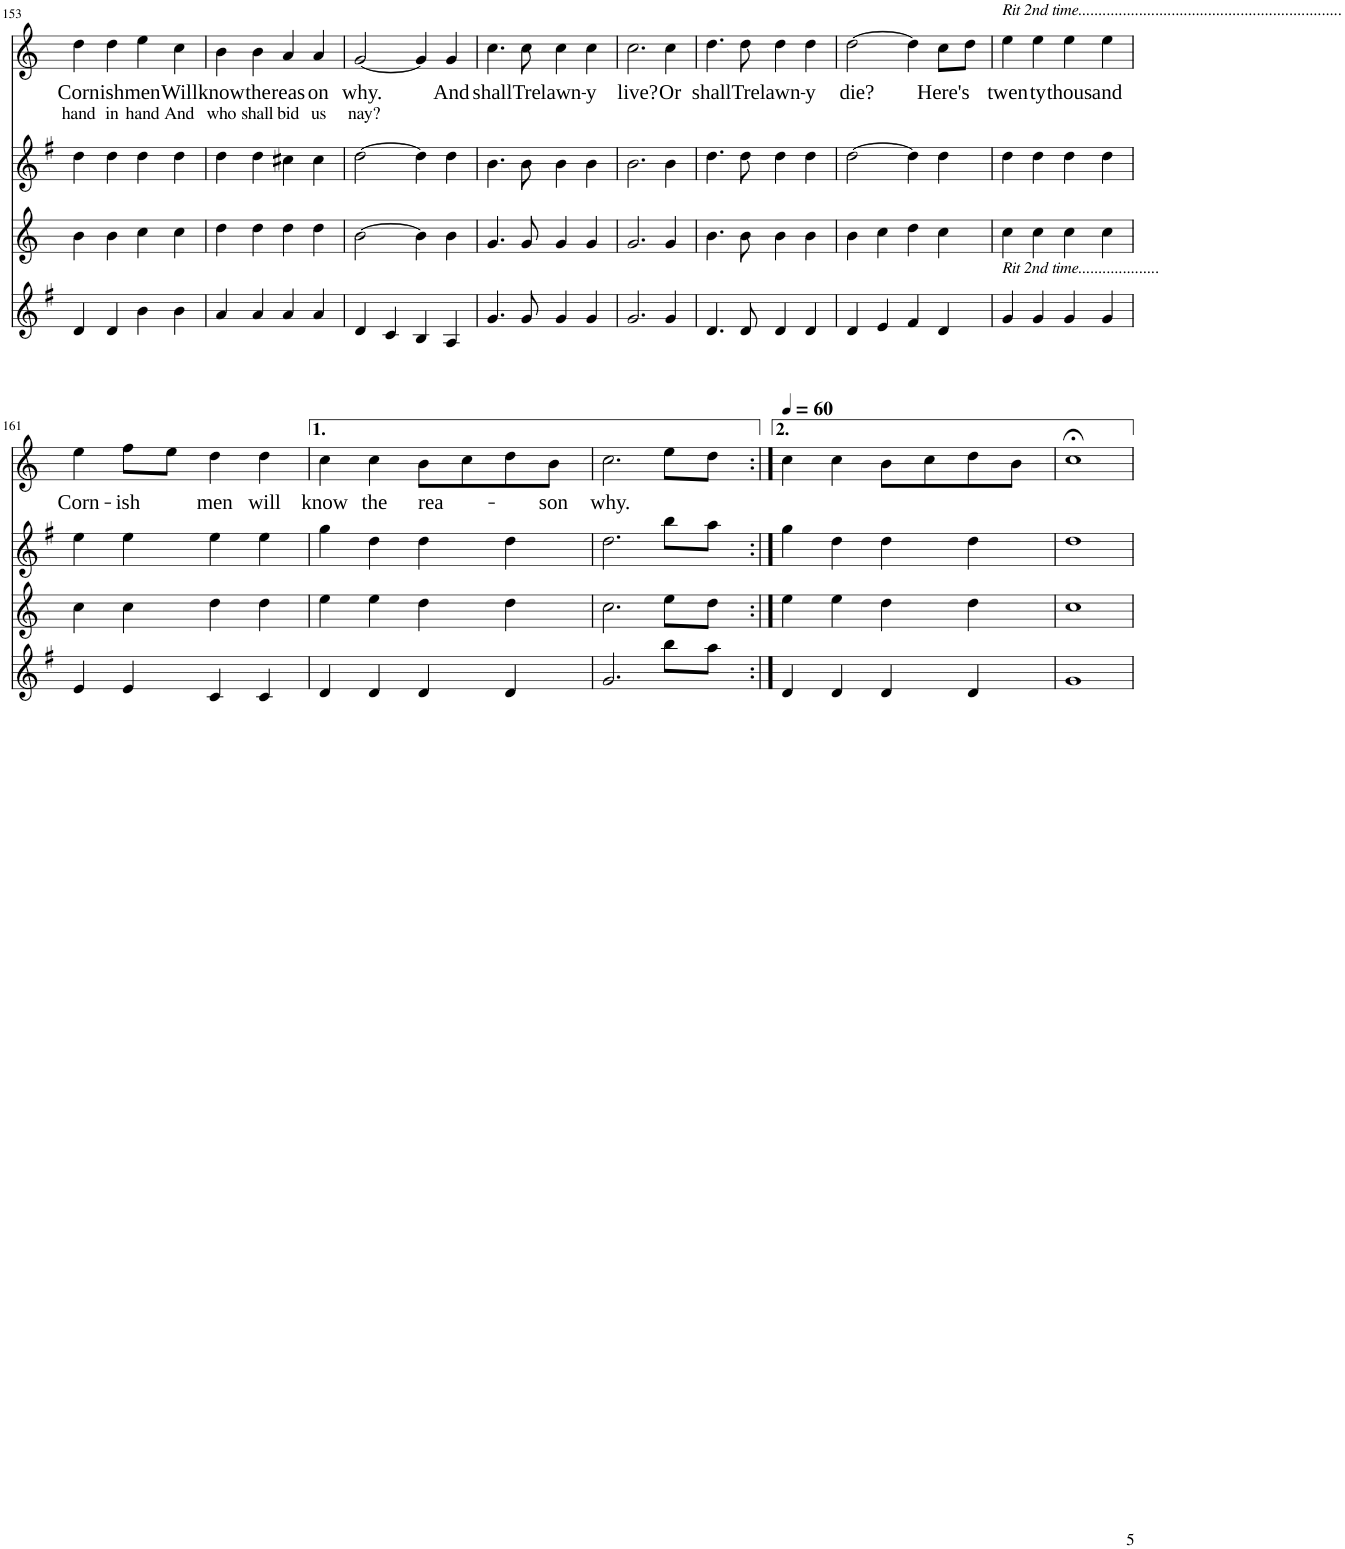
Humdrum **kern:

**kern	**kern	**kern	**kern	**text	**text
*part4	*part3	*part2	*part1	*part1	*part1
*staff4	*staff3	*staff2	*staff1	*staff1	*staff1
*I"Baritone Saxophone	*I"Tenor Saxophone	*I"Alto Saxophone	*I"Soprano Saxophone	*	*
*I'Bar Sax	*I'T Sax	*I'A Sax	*I'S Sax	*	*
!!LO:PB:g=z
*clefG2	*clefG2	*clefG2	*clefG2	*	*
*Trd12c21	*Trd8c14	*Trd5c9	*Trd1c2	*	*
*k[f#]	*k[]	*k[f#]	*k[]	*	*
*M4/4	*M4/4	*M4/4	*M4/4	*	*
=153	=153	=153	=153	=153	=153
!	!	!	!	!LO:LY:b	!LO:LY:b
4d/	4b\	4dd\	4dd\	Corn-	hand
!	!	!	!	!LO:LY:b	!LO:LY:b
4d/	4b\	4dd\	4dd\	-ish	in
!	!	!	!	!LO:LY:b	!LO:LY:b
4b\	4cc\	4dd\	4ee\	men	hand
!	!	!	!	!LO:LY:b	!LO:LY:b
4b\	4cc\	4dd\	4cc\	Will	And
=154	=154	=154	=154	=154	=154
!	!	!	!	!LO:LY:b	!LO:LY:b
4a/	4dd\	4dd\	4b\	know	who
!	!	!	!	!LO:LY:b	!LO:LY:b
4a/	4dd\	4dd\	4b\	the	shall
!	!	!	!	!LO:LY:b	!LO:LY:b
4a/	4dd\	4cc#X\	4a/	reas-	bid
!	!	!	!	!LO:LY:b	!LO:LY:b
4a/	4dd\	4cc#\	4a/	-on	us
=155	=155	=155	=155	=155	=155
!	!	!	!	!LO:LY:b	!LO:LY:b
4d/	[2b\	[2dd\	[2g/	why.	nay?
4c/	.	.	.	.	.
4B/	4b\]	4dd\]	4g/]	.	.
!	!	!	!	!LO:LY:b	!
4A/	4b\	4dd\	4g/	And	.
=156	=156	=156	=156	=156	=156
!	!	!	!	!LO:LY:b	!
4.g/	4.g/	4.b\	4.cc\	shall	.
!	!	!	!	!LO:LY:b	!
8g/	8g/	8b\	8cc\	Tre-	.
!	!	!	!	!LO:LY:b	!
4g/	4g/	4b\	4cc\	-lawn-	.
!	!	!	!	!LO:LY:b	!
4g/	4g/	4b\	4cc\	-y	.
=157	=157	=157	=157	=157	=157
!	!	!	!	!LO:LY:b	!
2.g/	2.g/	2.b\	2.cc\	live?	.
!	!	!	!	!LO:LY:b	!
4g/	4g/	4b\	4cc\	Or	.
=158	=158	=158	=158	=158	=158
!	!	!	!	!LO:LY:b	!
4.d/	4.b\	4.dd\	4.dd\	shall	.
!	!	!	!	!LO:LY:b	!
8d/	8b\	8dd\	8dd\	Tre-	.
!	!	!	!	!LO:LY:b	!
4d/	4b\	4dd\	4dd\	-lawn-	.
!	!	!	!	!LO:LY:b	!
4d/	4b\	4dd\	4dd\	-y	.
=159	=159	=159	=159	=159	=159
!	!	!	!	!LO:LY:b	!
4d/	4b\	[2dd\	[2dd\	die?	.
4e/	4cc\	.	.	.	.
4f#/	4dd\	4dd\]	4dd\]	.	.
!	!	!	!	!LO:LY:b	!
4d/	4cc\	4dd\	8cc\L	Here's	.
.	.	.	8dd\J	.	.
=160	=160	=160	=160	=160	=160
!	!	!	!LO:TX:a:i:t=Rit 2nd time.................................................................	!	!
!LO:TX:a:i:t=Rit 2nd time....................	!	!	!	!	!
!	!	!	!	!LO:LY:b	!
4g/	4cc\	4dd\	4ee\	twen-	.
!	!	!	!	!LO:LY:b	!
4g/	4cc\	4dd\	4ee\	-ty	.
!	!	!	!	!LO:LY:b	!
4g/	4cc\	4dd\	4ee\	thous-	.
!	!	!	!	!LO:LY:b	!
4g/	4cc\	4dd\	4ee\	-and	.
!!LO:LB:g=z
=161	=161	=161	=161	=161	=161
!	!	!	!	!LO:LY:b	!
4e/	4cc\	4ee\	4ee\	Corn-	.
!	!	!	!	!LO:LY:b	!
4e/	4cc\	4ee\	8ff\L	-ish	.
.	.	.	8ee\J	.	.
!	!	!	!	!LO:LY:b	!
4c/	4dd\	4ee\	4dd\	men	.
!	!	!	!	!LO:LY:b	!
4c/	4dd\	4ee\	4dd\	will	.
=162	=162	=162	=162	=162	=162
!	!	!	!	!LO:LY:b	!
4d/	4ee\	4gg\	4cc\	know	.
!	!	!	!	!LO:LY:b	!
4d/	4ee\	4dd\	4cc\	the	.
!	!	!	!	!LO:LY:b	!
4d/	4dd\	4dd\	8b\L	rea-	.
.	.	.	8cc\	.	.
4d/	4dd\	4dd\	8dd\	.	.
!	!	!	!	!LO:LY:b	!
.	.	.	8b\J	-son	.
=163	=163	=163	=163	=163	=163
!	!	!	!	!LO:LY:b	!
2.g/	2.cc\	2.dd\	2.cc\	why.	.
8bb\L	8ee\L	8bb\L	8ee\L	.	.
8aa\J	8dd\J	8aa\J	8dd\J	.	.
=164:|!	=164:|!	=164:|!	=164:|!	=164:|!	=164:|!
*	*	*	*MM60	*	*
4d/	4ee\	4gg\	4cc\	.	.
4d/	4ee\	4dd\	4cc\	.	.
4d/	4dd\	4dd\	8b\L	.	.
.	.	.	8cc\	.	.
4d/	4dd\	4dd\	8dd\	.	.
.	.	.	8b\J	.	.
=165	=165	=165	=165	=165	=165
1g	1cc	1dd	1cc;<	.	.
=	=	=	=	=	=
*-	*-	*-	*-	*-	*-
